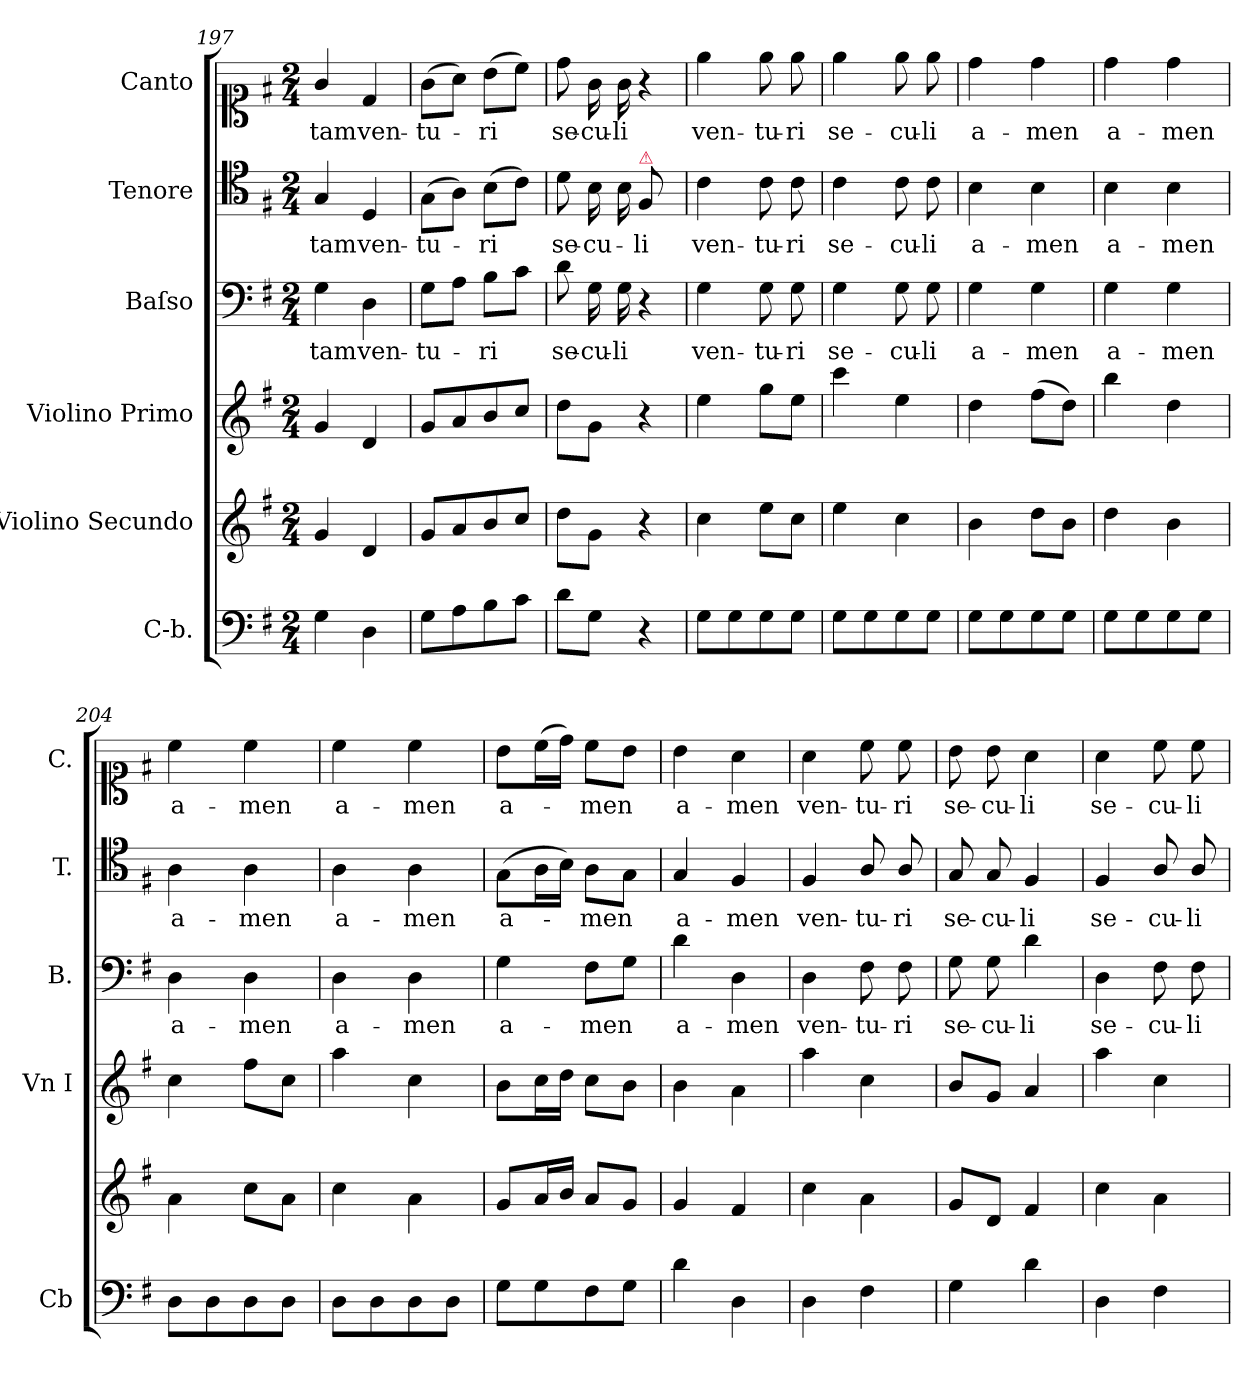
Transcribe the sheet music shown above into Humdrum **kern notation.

**kern	**kern	**kern	**kern	**text	**kern	**text	**kern	**text
*part6	*part5	*part4	*part3	*part3	*part2	*part2	*part1	*part1
*staff6	*staff5	*staff4	*staff3	*staff3	*staff2	*staff2	*staff1	*staff1
*I"C-b.	*I"Violino Secundo	*I"Violino Primo	*I"Baſso	*	*I"Tenore	*	*I"Canto	*
*I'Cb	*	*I'Vn I	*I'B.	*	*I'T.	*	*I'C.	*
*clefF4	*clefG2	*clefG2	*clefF4	*	*clefC4	*	*clefC1	*
*k[f#]	*k[f#]	*k[f#]	*k[f#]	*	*k[f#]	*	*k[f#]	*
*M2/4	*M2/4	*M2/4	*M2/4	*	*M2/4	*	*M2/4	*
=197	=197	=197	=197	=197	=197	=197	=197	=197
4G\	4g/	4g/	4G\	-tam	4G/	-tam	4g/	-tam
4D\	4d/	4d/	4D\	ven-	4D/	ven-	4d/	ven-
=198	=198	=198	=198	=198	=198	=198	=198	=198
8G\L	8g/L	8g/L	8G\L	-tu-	(8G\L	-tu-	(8g\L	-tu-
8A\	8a/	8a/	8A\J	.	8A\J)	.	8a\J)	.
8B\	8b/	8b/	8B\L	-ri	(8B\L	-ri	(8b\L	-ri
8c\J	8cc/J	8cc/J	8c\J	.	8c\J)	.	8cc\J)	.
=199	=199	=199	=199	=199	=199	=199	=199	=199
8d\L	8dd\L	8dd\L	8d\	se-	8d\	se-	8dd\	se-
8G\J	8g\J	8g\J	16G\	-cu-	16B\	-cu-	16g\	-cu-
.	.	.	16G\	-li	16B\	.	16g\	-li
!	!	!	!	!	!LO:TX:a:color=crimson:t=⚠	!	!	!
!	!	!	!	!	!LO:N:vis=8	!	!	!
4r	4r	4r	4r	.	4F#	-li	4r	.
=200	=200	=200	=200	=200	=200	=200	=200	=200
8G\L	4cc\	4ee\	4G\	ven-	4c\	ven-	4ee\	ven-
8G\	.	.	.	.	.	.	.	.
8G\	8ee\L	8gg\L	8G\	-tu-	8c\	-tu-	8ee\	-tu-
8G\J	8cc\J	8ee\J	8G\	-ri	8c\	-ri	8ee\	-ri
=201	=201	=201	=201	=201	=201	=201	=201	=201
8G\L	4ee\	4ccc\	4G\	se-	4c\	se-	4ee\	se-
8G\	.	.	.	.	.	.	.	.
8G\	4cc\	4ee\	8G\	-cu-	8c\	-cu-	8ee\	-cu-
8G\J	.	.	8G\	-li	8c\	-li	8ee\	-li
=202	=202	=202	=202	=202	=202	=202	=202	=202
8G\L	4b\	4dd\	4G\	a-	4B\	a-	4dd\	a-
8G\	.	.	.	.	.	.	.	.
8G\	8dd\L	(8ff#\L	4G\	-men	4B\	-men	4dd\	-men
8G\J	8b\J	8dd\J)	.	.	.	.	.	.
=203	=203	=203	=203	=203	=203	=203	=203	=203
8G\L	4dd\	4bb\	4G\	a-	4B\	a-	4dd\	a-
8G\	.	.	.	.	.	.	.	.
8G\	4b\	4dd\	4G\	-men	4B\	-men	4dd\	-men
8G\J	.	.	.	.	.	.	.	.
=204	=204	=204	=204	=204	=204	=204	=204	=204
!	!	!	!	!	!	!LO:LY:i	!	!LO:LY:i
8D\L	4a\	4cc\	4D\	a-	4A\	a-	4cc\	a-
8D\	.	.	.	.	.	.	.	.
!	!	!	!	!	!	!LO:LY:i	!	!LO:LY:i
8D\	8cc\L	8ff#\L	4D\	-men	4A\	-men	4cc\	-men
8D\J	8a\J	8cc\J	.	.	.	.	.	.
=205	=205	=205	=205	=205	=205	=205	=205	=205
!	!	!	!	!	!	!LO:LY:i	!	!LO:LY:i
8D\L	4cc\	4aa\	4D\	a-	4A\	a-	4cc\	a-
8D\	.	.	.	.	.	.	.	.
!	!	!	!	!	!	!LO:LY:i	!	!LO:LY:i
8D\	4a\	4cc\	4D\	-men	4A\	-men	4cc\	-men
8D\J	.	.	.	.	.	.	.	.
=206	=206	=206	=206	=206	=206	=206	=206	=206
8G\L	8g/L	8b\L	4G\	a-	(8G\L	a-	8b\L	a-
8G\	16a/L	16cc\L	.	.	16A\L	.	(16cc\L	.
.	16b/JJ	16dd\JJ	.	.	16B\JJ)	.	16dd\JJ)	.
8F#\	8a/L	8cc\L	8F#\L	-men	8A\L	-men	8cc\L	-men
8G\J	8g/J	8b\J	8G\J	.	8G\J	.	8b\J	.
=207	=207	=207	=207	=207	=207	=207	=207	=207
4d\	4g/	4b\	4d\	a-	4G/	a-	4b\	a-
4D\	4f#/	4a\	4D\	-men	4F#/	-men	4a\	-men
=208	=208	=208	=208	=208	=208	=208	=208	=208
4D\	4cc\	4aa\	4D\	ven-	4F#/	ven-	4a\	ven-
4F#\	4a\	4cc\	8F#\	-tu-	8A/	-tu-	8cc\	-tu-
.	.	.	8F#\	-ri	8A/	-ri	8cc\	-ri
=209	=209	=209	=209	=209	=209	=209	=209	=209
4G\	8g/L	8b/L	8G\	se-	8G/	se-	8b\	se-
.	8d/J	8g/J	8G\	-cu-	8G/	-cu-	8b\	-cu-
4d\	4f#/	4a/	4d\	-li	4F#/	-li	4a\	-li
=210	=210	=210	=210	=210	=210	=210	=210	=210
4D\	4cc\	4aa\	4D\	se-	4F#/	se-	4a\	se-
4F#\	4a\	4cc\	8F#\	-cu-	8A/	-cu-	8cc\	-cu-
.	.	.	8F#\	-li	8A/	-li	8cc\	-li
=	=	=	=	=	=	=	=	=
*-	*-	*-	*-	*-	*-	*-	*-	*-
